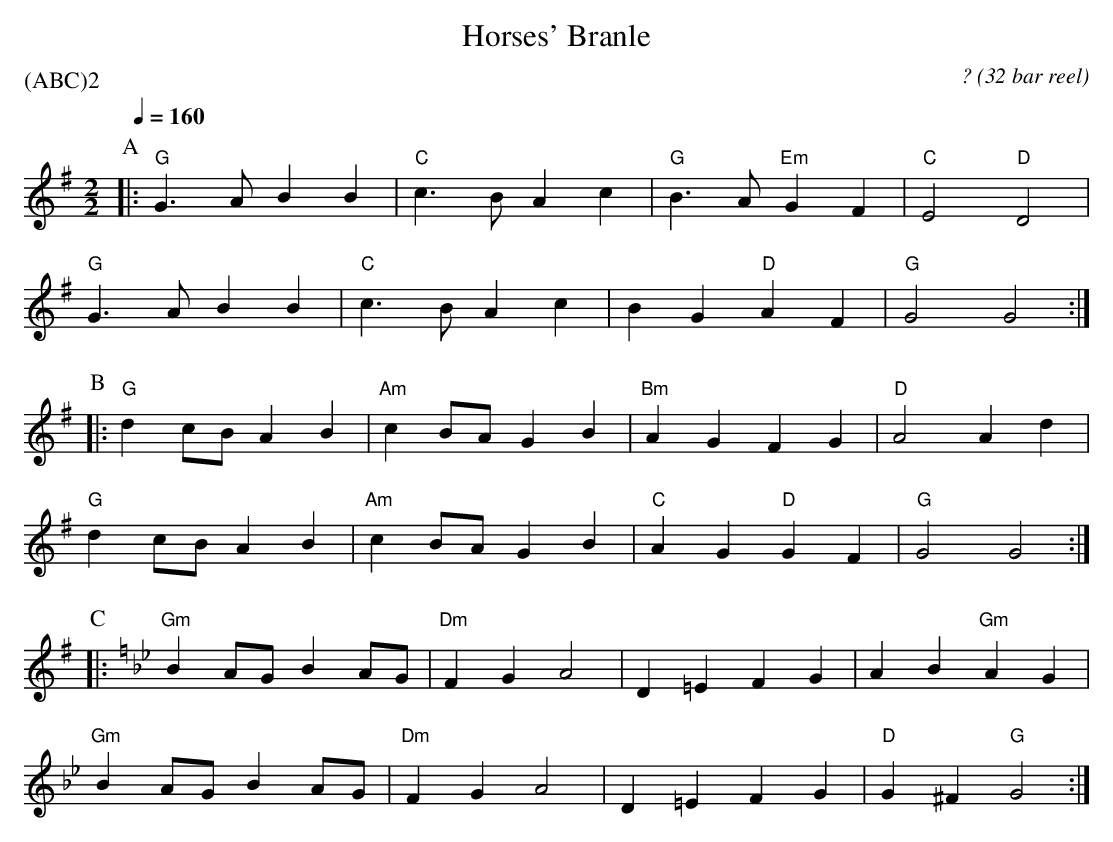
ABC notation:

X:1
T:Horses' Branle
C: ? (32 bar reel)
P:(ABC)2
M:2/2
L:1/4
Q:1/4=160
K:G
P:A
|:  "G" G>A BB   |   "C" c>B Ac   | "G"  B>A "Em" GF   | "C" E2 "D" D2       |
"G"  G>A BB      |   "C"  c>B Ac   |  BG    "D"A  F    | "G" G2 G2 :|
P:B
|: "G" d c/B/ AB |  "Am" c B/A/ GB | "Bm" AG FG     | "D" A2 Ad        |
"G" d c/B/ AB    |  "Am" c B/A/ GB  | "C" AG "D" GF | "G" G2 G2       :|
P:C
K:Gm
|: "Gm" B A/G/ B A/G/ | "Dm" FG A2 |  D=E FG       |  AB "Gm" AG      |
"Gm" B A/G/ B A/G/    | "Dm" FG A2 |  D=E FG       |  "D" G^F "G" G2 :|
